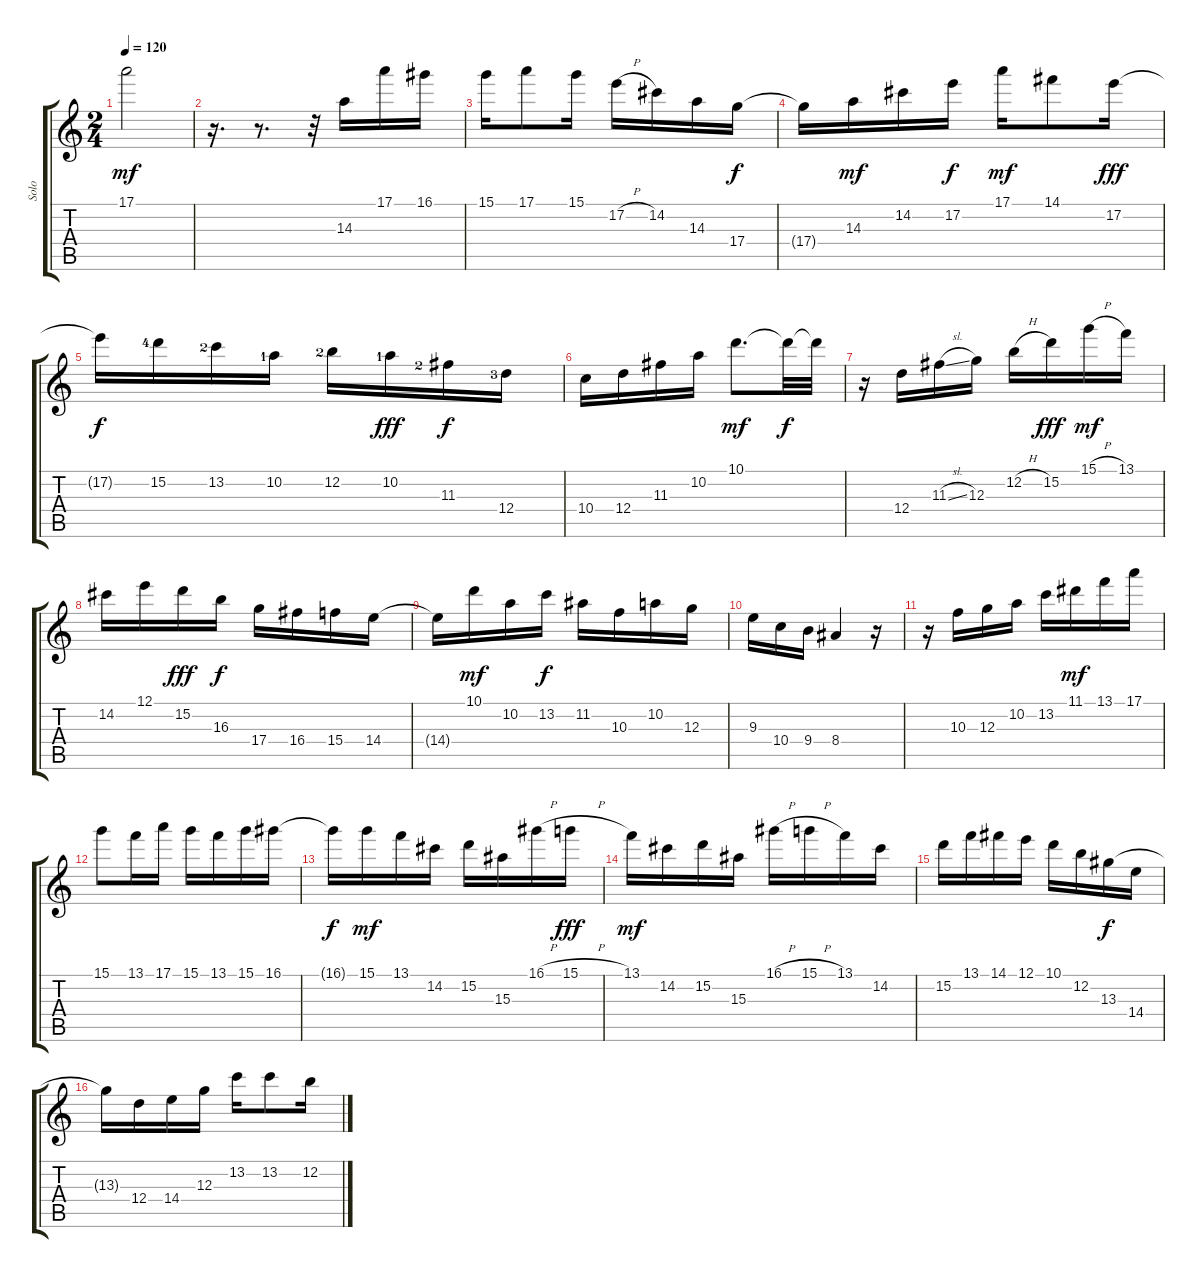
\track ("Solo" "Solo") {instrument overdrivenguitar}
\staff {score tabs}
\tuning (E4 B3 G3 D3 A2 E2) {hide}
\ts (2 4)
\tempo 120
\clef g2
\ks c
17.1.2{dy mf} |
r.16{d} r.8{d} r.32 14.3.16 17.1.16 16.1.16 |
15.1.16 17.1.8 15.1.16 17.2{h}.16 14.2.16 14.3.16 17.4.16{dy f} |
17.4{t}.16 14.3.16{dy mf} 14.2.16 17.2.16{dy f} 17.1.16{dy mf} 14.1.8 17.2.16{dy fff} |
17.2{t}.16{dy f} 15.2{lf 5}.16 13.2{lf 3}.16 10.2{lf 2}.16 12.2{lf 3}.16 10.2{lf 2}.16{dy fff} 11.3{lf 3}.16{dy f} 12.4{lf 4}.16 |
10.4.16 12.4.16 11.3.16 10.2.16 10.1.8{d dy mf} 10.1{t}.32{dy f} 10.1{t}.32 |
r.16 12.4.16 11.3{sl}.16 12.3.16 12.2{h}.16 15.2.16{dy fff} 15.1{h}.16{dy mf} 13.1.16 |
14.2.16 12.1.16 15.2.16{dy fff} 16.3.16{dy f} 17.4.16 16.4.16 15.4.16 14.4.16 |
14.4{t}.16 10.1.16{dy mf} 10.2.16 13.2.16{dy f} 11.2.16 10.3.16 10.2.16 12.3.16 |
9.3.16 10.4.16 9.4.16 8.4.4 r.16 |
r.16 10.3.16 12.3.16 10.2.16 13.2.16 11.1.16{dy mf} 13.1.16 17.1.16 |
15.1.8 13.1.16 17.1.16 15.1.16 13.1.16 15.1.16 16.1.16 |
16.1{t}.16{dy f} 15.1.16{dy mf} 13.1.16 14.2.16 15.2.16 15.3.16 16.1{h}.16 15.1{h}.16{dy fff} |
13.1.16{dy mf} 14.2.16 15.2.16 15.3.16 16.1{h}.16 15.1{h}.16 13.1.16 14.2.16 |
15.2.16 13.1.16 14.1.16 12.1.16 10.1.16 12.2.16 13.3.16{dy f} 14.4.16 |
13.3{t}.16 12.4.16 14.4.16 12.3.16 13.2.16 13.2.8 12.2.16
